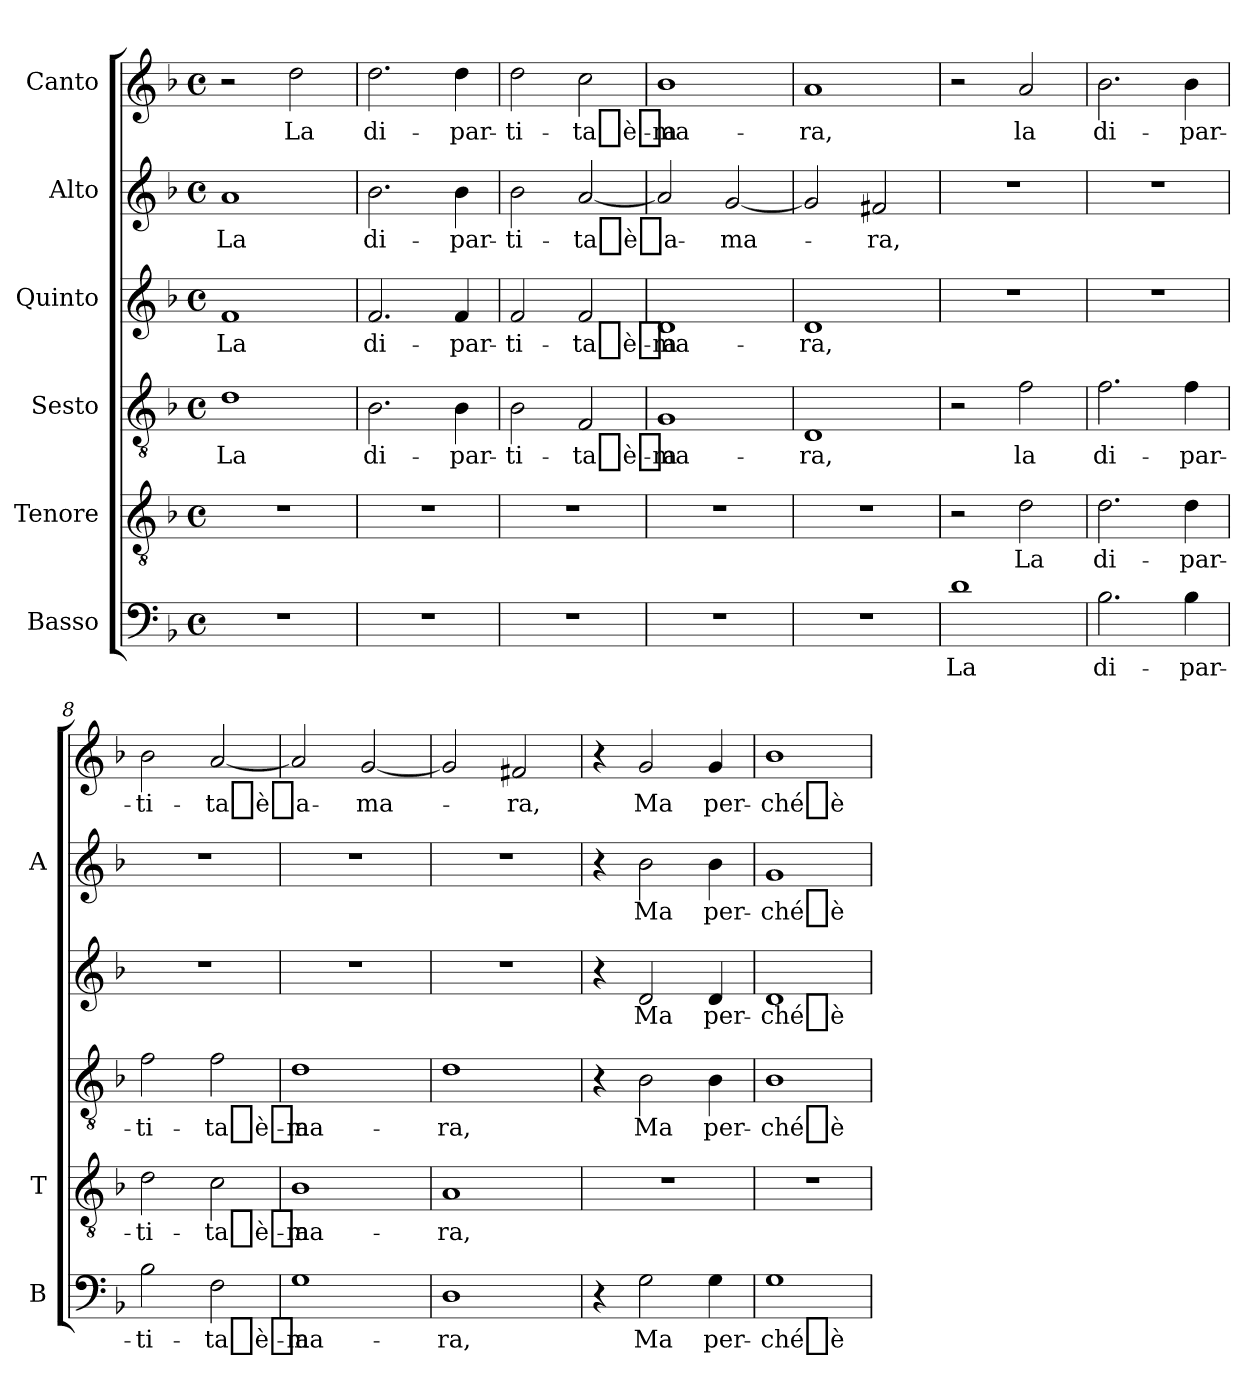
**kern	**text	**kern	**text	**kern	**text	**kern	**text	**kern	**text	**kern	**text
*part6	*part6	*part5	*part5	*part4	*part4	*part3	*part3	*part2	*part2	*part1	*part1
*staff6	*staff6	*staff5	*staff5	*staff4	*staff4	*staff3	*staff3	*staff2	*staff2	*staff1	*staff1
*I"Basso	*	*I"Tenore	*	*I"Sesto	*	*I"Quinto	*	*I"Alto	*	*I"Canto	*
*I'B	*	*I'T	*	*	*	*	*	*I'A	*	*	*
*clefF4	*	*clefGv2	*	*clefGv2	*	*clefG2	*	*clefG2	*	*clefG2	*
*k[b-]	*	*k[b-]	*	*k[b-]	*	*k[b-]	*	*k[b-]	*	*k[b-]	*
*F:	*	*F:	*	*F:	*	*F:	*	*F:	*	*F:	*
*M4/4	*	*M4/4	*	*M4/4	*	*M4/4	*	*M4/4	*	*M4/4	*
*met(c)	*	*met(c)	*	*met(c)	*	*met(c)	*	*met(c)	*	*met(c)	*
=1	=1	=1	=1	=1	=1	=1	=1	=1	=1	=1	=1
1r	.	1r	.	1d	-La	1f	-La	1a	-La	2r	.
.	.	.	.	.	.	.	.	.	.	2dd	-La
=2	=2	=2	=2	=2	=2	=2	=2	=2	=2	=2	=2
1r	.	1r	.	2.B-	di-	2.f	di-	2.b-	di-	2.dd	di-
.	.	.	.	4B-	par-	4f	par-	4b-	par-	4dd	par-
=3	=3	=3	=3	=3	=3	=3	=3	=3	=3	=3	=3
1r	.	1r	.	2B-	ti-	2f	ti-	2b-	ti-	2dd	ti-
.	.	.	.	2F	ta_è_a-	2f	ta_è_a-	[2a	ta_è_a-	2cc	ta_è_a-
=4	=4	=4	=4	=4	=4	=4	=4	=4	=4	=4	=4
1r	.	1r	.	1G	ma-	1d	ma-	2a]	.	1b-	ma-
.	.	.	.	.	.	.	.	[2g	ma-	.	.
=5	=5	=5	=5	=5	=5	=5	=5	=5	=5	=5	=5
1r	.	1r	.	1D	-ra,	1d	-ra,	2g]	.	1a	-ra,
.	.	.	.	.	.	.	.	2f#X	-ra,	.	.
=6	=6	=6	=6	=6	=6	=6	=6	=6	=6	=6	=6
1d	-La	2r	.	2r	.	1r	.	1r	.	2r	.
.	.	2d	-La	2f	-la	.	.	.	.	2a	-la
=7	=7	=7	=7	=7	=7	=7	=7	=7	=7	=7	=7
2.B-	di-	2.d	di-	2.f	di-	1r	.	1r	.	2.b-	di-
4B-	par-	4d	par-	4f	par-	.	.	.	.	4b-	par-
=8	=8	=8	=8	=8	=8	=8	=8	=8	=8	=8	=8
2B-	ti-	2d	ti-	2f	ti-	1r	.	1r	.	2b-	ti-
2F	ta_è_a-	2c	ta_è_a-	2f	ta_è_a-	.	.	.	.	[2a	ta_è_a-
=9	=9	=9	=9	=9	=9	=9	=9	=9	=9	=9	=9
1G	ma-	1B-	ma-	1d	ma-	1r	.	1r	.	2a]	.
.	.	.	.	.	.	.	.	.	.	[2g	ma-
=10	=10	=10	=10	=10	=10	=10	=10	=10	=10	=10	=10
1D	-ra,	1A	-ra,	1d	-ra,	1r	.	1r	.	2g]	.
.	.	.	.	.	.	.	.	.	.	2f#X	-ra,
=11	=11	=11	=11	=11	=11	=11	=11	=11	=11	=11	=11
4r	.	1r	.	4r	.	4r	.	4r	.	4r	.
2G	-Ma	.	.	2B-	-Ma	2d	-Ma	2b-	-Ma	2g	-Ma
4G	per-	.	.	4B-	per-	4d	per-	4b-	per-	4g	per-
=12	=12	=12	=12	=12	=12	=12	=12	=12	=12	=12	=12
1G	-ché_è	1r	.	1B-	-ché_è	1d	-ché_è	1g	-ché_è	1b-	-ché_è
=	=	=	=	=	=	=	=	=	=	=	=
*-	*-	*-	*-	*-	*-	*-	*-	*-	*-	*-	*-
